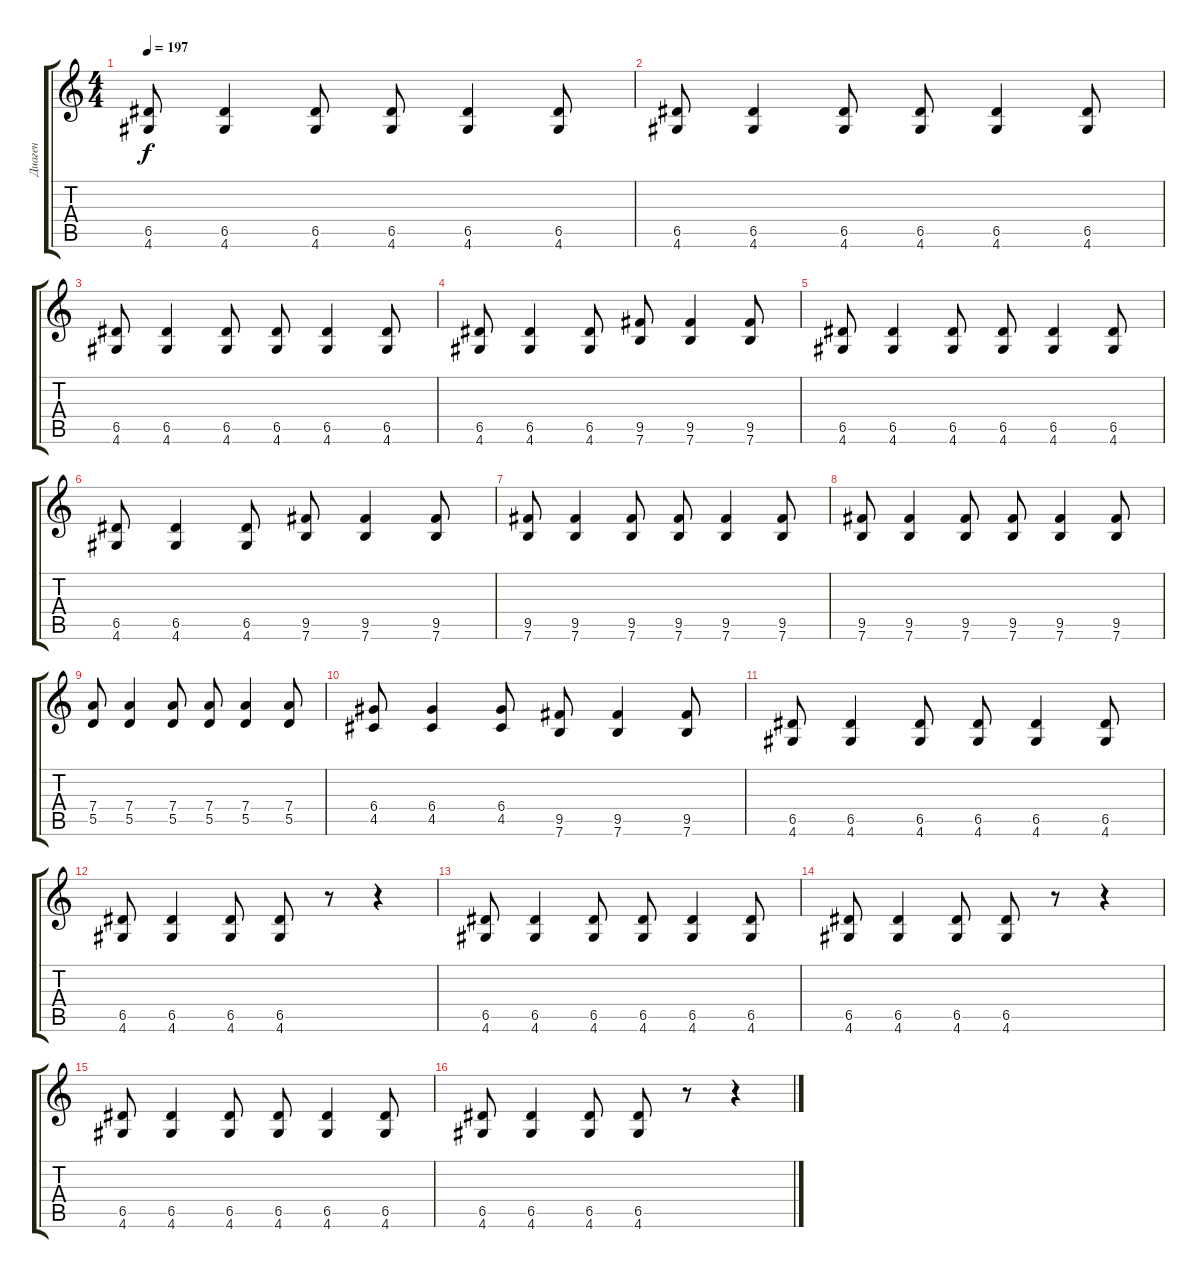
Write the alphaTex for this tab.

\track ("Диаген" "Диаген") {instrument distortionguitar}
\staff {score tabs}
\tuning (E4 B3 G3 D3 A2 E2) {hide}
\ts (4 4)
\tempo 197
\clef g2
\ks c
(6.5 4.6).8{dy f} (6.5 4.6).4 (6.5 4.6).8 (6.5 4.6).8 (6.5 4.6).4 (6.5 4.6).8 |
(6.5 4.6).8 (6.5 4.6).4 (6.5 4.6).8 (6.5 4.6).8 (6.5 4.6).4 (6.5 4.6).8 |
(6.5 4.6).8 (6.5 4.6).4 (6.5 4.6).8 (6.5 4.6).8 (6.5 4.6).4 (6.5 4.6).8 |
(6.5 4.6).8 (6.5 4.6).4 (6.5 4.6).8 (9.5 7.6).8 (9.5 7.6).4 (9.5 7.6).8 |
(6.5 4.6).8 (6.5 4.6).4 (6.5 4.6).8 (6.5 4.6).8 (6.5 4.6).4 (6.5 4.6).8 |
(6.5 4.6).8 (6.5 4.6).4 (6.5 4.6).8 (9.5 7.6).8 (9.5 7.6).4 (9.5 7.6).8 |
(9.5 7.6).8 (9.5 7.6).4 (9.5 7.6).8 (9.5 7.6).8 (9.5 7.6).4 (9.5 7.6).8 |
(9.5 7.6).8 (9.5 7.6).4 (9.5 7.6).8 (9.5 7.6).8 (9.5 7.6).4 (9.5 7.6).8 |
(7.4 5.5).8 (7.4 5.5).4 (7.4 5.5).8 (7.4 5.5).8 (7.4 5.5).4 (7.4 5.5).8 |
(6.4 4.5).8 (6.4 4.5).4 (6.4 4.5).8 (9.5 7.6).8 (9.5 7.6).4 (9.5 7.6).8 |
(6.5 4.6).8 (6.5 4.6).4 (6.5 4.6).8 (6.5 4.6).8 (6.5 4.6).4 (6.5 4.6).8 |
(6.5 4.6).8 (6.5 4.6).4 (6.5 4.6).8 (6.5 4.6).8 r.8 r.4 |
(6.5 4.6).8 (6.5 4.6).4 (6.5 4.6).8 (6.5 4.6).8 (6.5 4.6).4 (6.5 4.6).8 |
(6.5 4.6).8 (6.5 4.6).4 (6.5 4.6).8 (6.5 4.6).8 r.8 r.4 |
(6.5 4.6).8 (6.5 4.6).4 (6.5 4.6).8 (6.5 4.6).8 (6.5 4.6).4 (6.5 4.6).8 |
(6.5 4.6).8 (6.5 4.6).4 (6.5 4.6).8 (6.5 4.6).8 r.8 r.4
